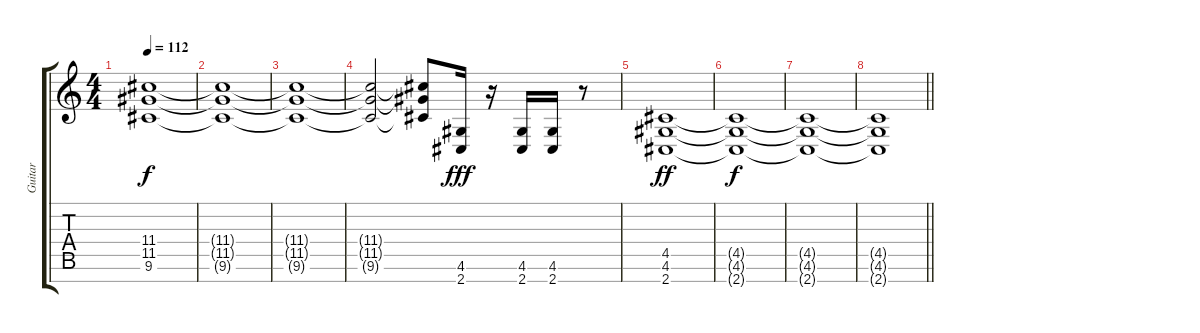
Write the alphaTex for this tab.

\track ("Guitar" "Guitar") {instrument distortionguitar}
\staff {score tabs}
\tuning (E4 B3 G3 D3 A2 E2 B1) {hide}
\ts (4 4)
\tempo 112
\clef g2
\ks c
(11.4 11.5 9.6).1{dy f volume 6} |
(11.4{t} 11.5{t} 9.6{t}).1 |
(11.4{t} 11.5{t} 9.6{t}).1 |
(11.4{t} 11.5{t} 9.6{t}).2 (11.4{t} 11.5{t} 9.6{t}).8 (4.6 2.7).16{dy fff volume 13} r.16 (4.6 2.7).16 (4.6 2.7).16 r.8 |
(4.5 4.6 2.7).1{dy ff volume 4} |
(4.5{t} 4.6{t} 2.7{t}).1{dy f} |
(4.5{t} 4.6{t} 2.7{t}).1 |
\barLineRight lightlight
(4.5{t} 4.6{t} 2.7{t}).1
